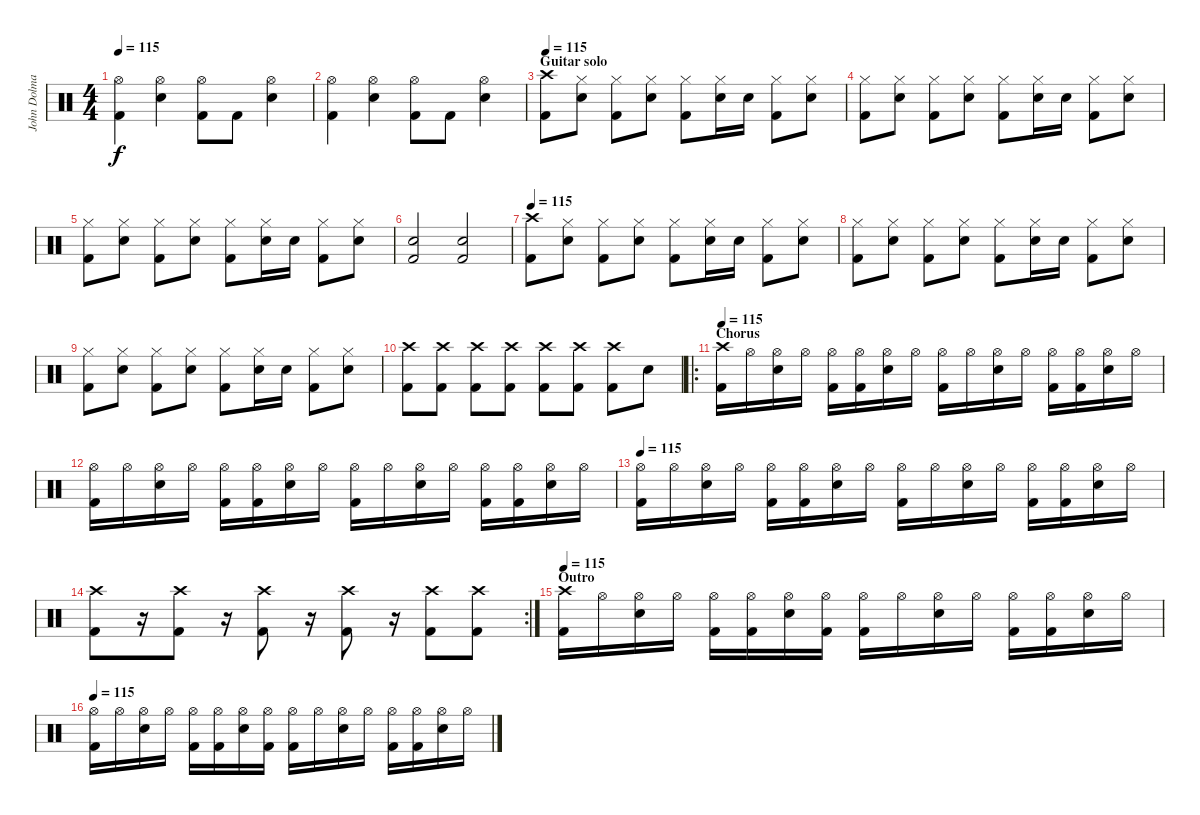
\track ("John Dolmayan" "John Dolma") {instrument percussion}
\staff {score}
\articulation defaults
\ts (4 4)
\tempo 115
\clef neutral
\ks c
("Hi-Hat (open)" "Kick (hit) 2").4{dy f} ("Hi-Hat (open)" "Electric Snare (hit)").4 ("Hi-Hat (open)" "Kick (hit) 2").8 "Kick (hit) 2".8 ("Hi-Hat (open)" "Electric Snare (hit)").4 |
("Hi-Hat (open)" "Kick (hit) 2").4 ("Hi-Hat (open)" "Electric Snare (hit)").4 ("Hi-Hat (open)" "Kick (hit) 2").8 "Kick (hit) 2".8 ("Hi-Hat (open)" "Electric Snare (hit)").4 |
\section ("" "Guitar solo")
\tempo 115
("Crash high (hit)" "Kick (hit) 2").8 ("Hi-Hat (closed)" "Electric Snare (hit)").8 ("Hi-Hat (closed)" "Kick (hit) 2").8 ("Hi-Hat (closed)" "Electric Snare (hit)").8 ("Hi-Hat (closed)" "Kick (hit) 2").8 ("Hi-Hat (closed)" "Electric Snare (hit)").16 "Electric Snare (hit)".16 ("Hi-Hat (closed)" "Kick (hit) 2").8 ("Hi-Hat (closed)" "Electric Snare (hit)").8 |
("Hi-Hat (closed)" "Kick (hit) 2").8 ("Hi-Hat (closed)" "Electric Snare (hit)").8 ("Hi-Hat (closed)" "Kick (hit) 2").8 ("Hi-Hat (closed)" "Electric Snare (hit)").8 ("Hi-Hat (closed)" "Kick (hit) 2").8 ("Hi-Hat (closed)" "Electric Snare (hit)").16 "Electric Snare (hit)".16 ("Hi-Hat (closed)" "Kick (hit) 2").8 ("Hi-Hat (closed)" "Electric Snare (hit)").8 |
("Hi-Hat (closed)" "Kick (hit) 2").8 ("Hi-Hat (closed)" "Electric Snare (hit)").8 ("Hi-Hat (closed)" "Kick (hit) 2").8 ("Hi-Hat (closed)" "Electric Snare (hit)").8 ("Hi-Hat (closed)" "Kick (hit) 2").8 ("Hi-Hat (closed)" "Electric Snare (hit)").16 "Electric Snare (hit)".16 ("Hi-Hat (closed)" "Kick (hit) 2").8 ("Hi-Hat (closed)" "Electric Snare (hit)").8 |
("Electric Snare (hit)" "Kick (hit) 2").2 ("Electric Snare (hit)" "Kick (hit) 2").2 |
\tempo 115
("Crash high (hit)" "Kick (hit) 2").8 ("Hi-Hat (closed)" "Electric Snare (hit)").8 ("Hi-Hat (closed)" "Kick (hit) 2").8 ("Hi-Hat (closed)" "Electric Snare (hit)").8 ("Hi-Hat (closed)" "Kick (hit) 2").8 ("Hi-Hat (closed)" "Electric Snare (hit)").16 "Electric Snare (hit)".16 ("Hi-Hat (closed)" "Kick (hit) 2").8 ("Hi-Hat (closed)" "Electric Snare (hit)").8 |
("Hi-Hat (closed)" "Kick (hit) 2").8 ("Hi-Hat (closed)" "Electric Snare (hit)").8 ("Hi-Hat (closed)" "Kick (hit) 2").8 ("Hi-Hat (closed)" "Electric Snare (hit)").8 ("Hi-Hat (closed)" "Kick (hit) 2").8 ("Hi-Hat (closed)" "Electric Snare (hit)").16 "Electric Snare (hit)".16 ("Hi-Hat (closed)" "Kick (hit) 2").8 ("Hi-Hat (closed)" "Electric Snare (hit)").8 |
("Hi-Hat (closed)" "Kick (hit) 2").8 ("Hi-Hat (closed)" "Electric Snare (hit)").8 ("Hi-Hat (closed)" "Kick (hit) 2").8 ("Hi-Hat (closed)" "Electric Snare (hit)").8 ("Hi-Hat (closed)" "Kick (hit) 2").8 ("Hi-Hat (closed)" "Electric Snare (hit)").16 "Electric Snare (hit)".16 ("Hi-Hat (closed)" "Kick (hit) 2").8 ("Hi-Hat (closed)" "Electric Snare (hit)").8 |
("Crash high (hit)" "Kick (hit) 2").8 ("Crash high (hit)" "Kick (hit) 2").8 ("Crash high (hit)" "Kick (hit) 2").8 ("Crash high (hit)" "Kick (hit) 2").8 ("Crash high (hit)" "Kick (hit) 2").8 ("Crash high (hit)" "Kick (hit) 2").8 ("Crash high (hit)" "Kick (hit) 2").8 "Electric Snare (hit)".8 |
\ro
\section ("" "Chorus")
\tempo 115
("Crash high (hit)" "Kick (hit) 2").16 "Hi-Hat (open)".16 ("Hi-Hat (open)" "Electric Snare (hit)").16 "Hi-Hat (open)".16 ("Hi-Hat (open)" "Kick (hit) 2").16 ("Hi-Hat (open)" "Kick (hit) 2").16 ("Hi-Hat (open)" "Electric Snare (hit)").16 "Hi-Hat (open)".16 ("Hi-Hat (open)" "Kick (hit) 2").16 "Hi-Hat (open)".16 ("Hi-Hat (open)" "Electric Snare (hit)").16 "Hi-Hat (open)".16 ("Hi-Hat (open)" "Kick (hit) 2").16 ("Hi-Hat (open)" "Kick (hit) 2").16 ("Hi-Hat (open)" "Electric Snare (hit)").16 "Hi-Hat (open)".16 |
("Hi-Hat (open)" "Kick (hit) 2").16 "Hi-Hat (open)".16 ("Hi-Hat (open)" "Electric Snare (hit)").16 "Hi-Hat (open)".16 ("Hi-Hat (open)" "Kick (hit) 2").16 ("Hi-Hat (open)" "Kick (hit) 2").16 ("Hi-Hat (open)" "Electric Snare (hit)").16 "Hi-Hat (open)".16 ("Hi-Hat (open)" "Kick (hit) 2").16 "Hi-Hat (open)".16 ("Hi-Hat (open)" "Electric Snare (hit)").16 "Hi-Hat (open)".16 ("Hi-Hat (open)" "Kick (hit) 2").16 ("Hi-Hat (open)" "Kick (hit) 2").16 ("Hi-Hat (open)" "Electric Snare (hit)").16 "Hi-Hat (open)".16 |
\tempo 115
("Hi-Hat (open)" "Kick (hit) 2").16 "Hi-Hat (open)".16 ("Hi-Hat (open)" "Electric Snare (hit)").16 "Hi-Hat (open)".16 ("Hi-Hat (open)" "Kick (hit) 2").16 ("Hi-Hat (open)" "Kick (hit) 2").16 ("Hi-Hat (open)" "Electric Snare (hit)").16 "Hi-Hat (open)".16 ("Hi-Hat (open)" "Kick (hit) 2").16 "Hi-Hat (open)".16 ("Hi-Hat (open)" "Electric Snare (hit)").16 "Hi-Hat (open)".16 ("Hi-Hat (open)" "Kick (hit) 2").16 ("Hi-Hat (open)" "Kick (hit) 2").16 ("Hi-Hat (open)" "Electric Snare (hit)").16 "Hi-Hat (open)".16 |
\rc 2
("Crash high (hit)" "Kick (hit) 2").8 r.16 ("Crash high (hit)" "Kick (hit) 2").8 r.16 ("Crash high (hit)" "Kick (hit) 2").8 r.16 ("Crash high (hit)" "Kick (hit) 2").8 r.16 ("Crash high (hit)" "Kick (hit) 2").8 ("Crash high (hit)" "Kick (hit) 2").8 |
\section ("" "Outro")
\tempo 115
("Crash high (hit)" "Kick (hit) 2").16 "Hi-Hat (open)".16 ("Hi-Hat (open)" "Electric Snare (hit)").16 "Hi-Hat (open)".16 ("Hi-Hat (open)" "Kick (hit) 2").16 ("Hi-Hat (open)" "Kick (hit) 2").16 ("Hi-Hat (open)" "Electric Snare (hit)").16 ("Hi-Hat (open)" "Kick (hit) 2").16 ("Hi-Hat (open)" "Kick (hit) 2").16 "Hi-Hat (open)".16 ("Hi-Hat (open)" "Electric Snare (hit)").16 "Hi-Hat (open)".16 ("Hi-Hat (open)" "Kick (hit) 2").16 ("Hi-Hat (open)" "Kick (hit) 2").16 ("Hi-Hat (open)" "Electric Snare (hit)").16 "Hi-Hat (open)".16 |
\tempo 115
("Hi-Hat (open)" "Kick (hit) 2").16 "Hi-Hat (open)".16 ("Hi-Hat (open)" "Electric Snare (hit)").16 "Hi-Hat (open)".16 ("Hi-Hat (open)" "Kick (hit) 2").16 ("Hi-Hat (open)" "Kick (hit) 2").16 ("Hi-Hat (open)" "Electric Snare (hit)").16 ("Hi-Hat (open)" "Kick (hit) 2").16 ("Hi-Hat (open)" "Kick (hit) 2").16 "Hi-Hat (open)".16 ("Hi-Hat (open)" "Electric Snare (hit)").16 "Hi-Hat (open)".16 ("Hi-Hat (open)" "Kick (hit) 2").16 ("Hi-Hat (open)" "Kick (hit) 2").16 ("Hi-Hat (open)" "Electric Snare (hit)").16 "Hi-Hat (open)".16
